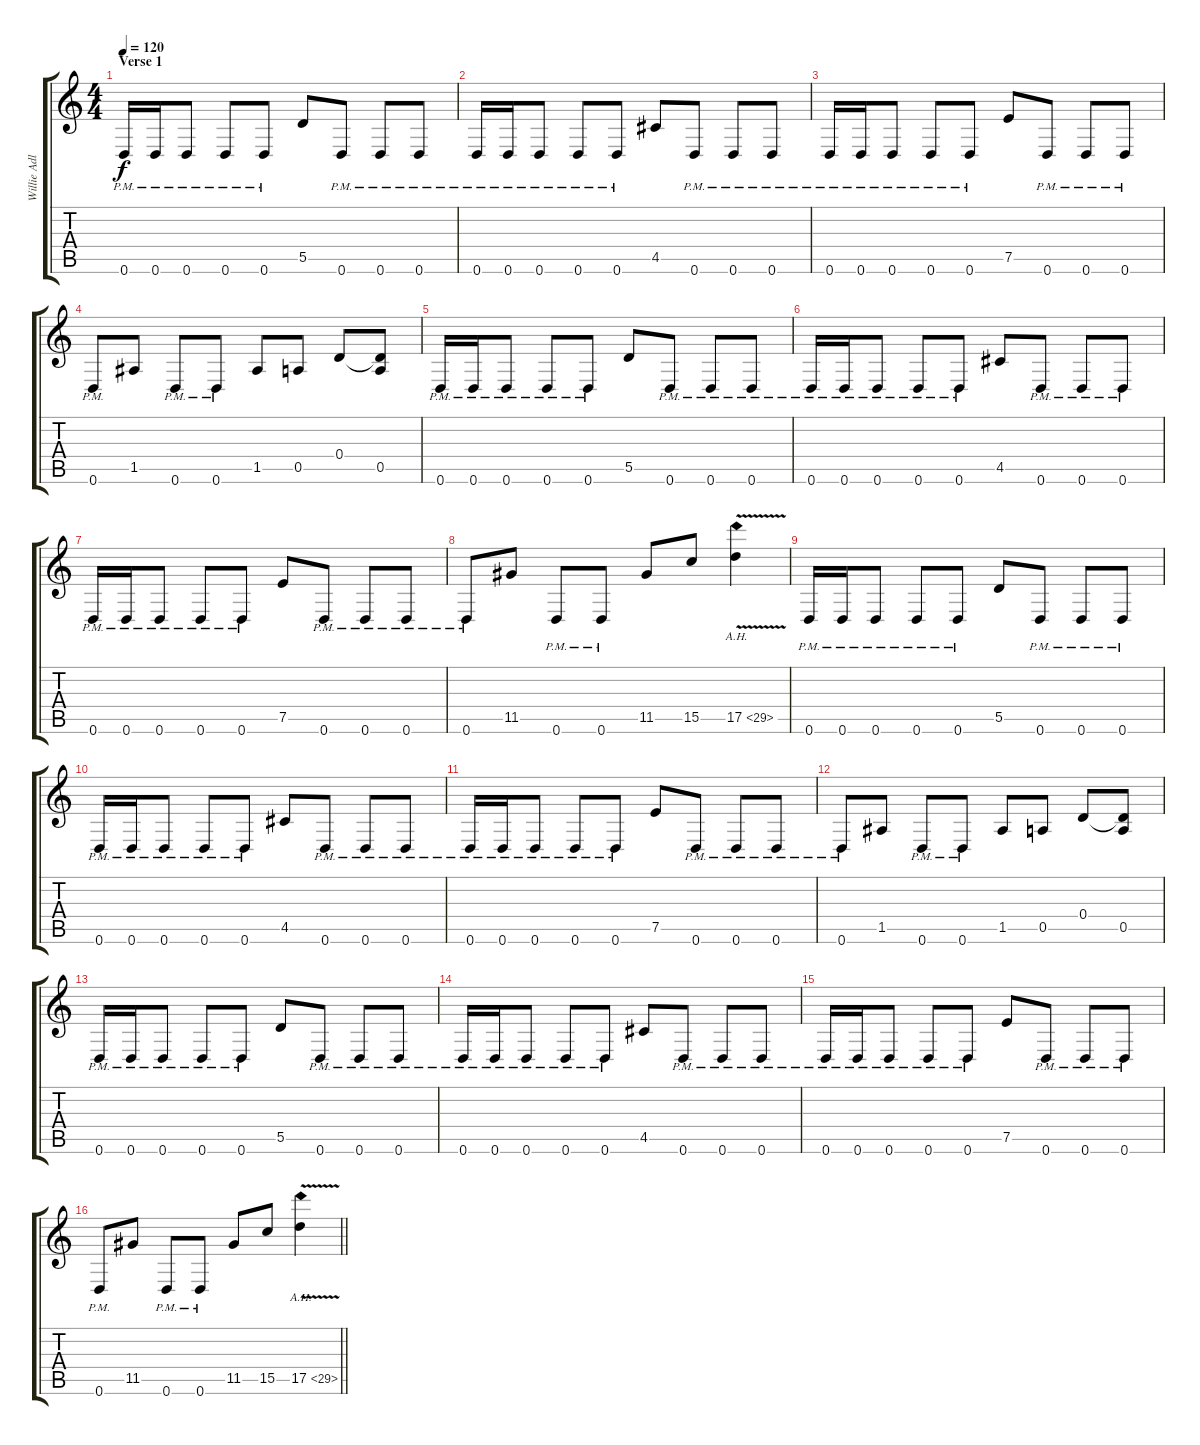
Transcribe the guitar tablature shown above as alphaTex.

\track ("Willie Adler - Rhythm" "Willie Adl") {instrument distortionguitar}
\staff {score tabs}
\tuning (E4 B3 G3 D3 A2 D2) {hide}
\ts (4 4)
\section ("" "Verse 1")
\tempo 120
\clef g2
\ks c
0.6{pm}.16{dy f} 0.6{pm}.16 0.6{pm}.8 0.6{pm}.8 0.6{pm}.8 5.5.8 0.6{pm}.8 0.6{pm}.8 0.6{pm}.8 |
0.6{pm}.16 0.6{pm}.16 0.6{pm}.8 0.6{pm}.8 0.6{pm}.8 4.5.8 0.6{pm}.8 0.6{pm}.8 0.6{pm}.8 |
0.6{pm}.16 0.6{pm}.16 0.6{pm}.8 0.6{pm}.8 0.6{pm}.8 7.5.8 0.6{pm}.8 0.6{pm}.8 0.6{pm}.8 |
0.6{pm}.8 1.5.8 0.6{pm}.8 0.6{pm}.8 1.5.8 0.5.8 0.4.8 (0.4{t} 0.5).8 |
0.6{pm}.16 0.6{pm}.16 0.6{pm}.8 0.6{pm}.8 0.6{pm}.8 5.5.8 0.6{pm}.8 0.6{pm}.8 0.6{pm}.8 |
0.6{pm}.16 0.6{pm}.16 0.6{pm}.8 0.6{pm}.8 0.6{pm}.8 4.5.8 0.6{pm}.8 0.6{pm}.8 0.6{pm}.8 |
0.6{pm}.16 0.6{pm}.16 0.6{pm}.8 0.6{pm}.8 0.6{pm}.8 7.5.8 0.6{pm}.8 0.6{pm}.8 0.6{pm}.8 |
0.6{pm}.8 11.5.8 0.6{pm}.8 0.6{pm}.8 11.5.8 15.5.8 17.5{ah 12 v}.4 |
0.6{pm}.16 0.6{pm}.16 0.6{pm}.8 0.6{pm}.8 0.6{pm}.8 5.5.8 0.6{pm}.8 0.6{pm}.8 0.6{pm}.8 |
0.6{pm}.16 0.6{pm}.16 0.6{pm}.8 0.6{pm}.8 0.6{pm}.8 4.5.8 0.6{pm}.8 0.6{pm}.8 0.6{pm}.8 |
0.6{pm}.16 0.6{pm}.16 0.6{pm}.8 0.6{pm}.8 0.6{pm}.8 7.5.8 0.6{pm}.8 0.6{pm}.8 0.6{pm}.8 |
0.6{pm}.8 1.5.8 0.6{pm}.8 0.6{pm}.8 1.5.8 0.5.8 0.4.8 (0.4{t} 0.5).8 |
0.6{pm}.16 0.6{pm}.16 0.6{pm}.8 0.6{pm}.8 0.6{pm}.8 5.5.8 0.6{pm}.8 0.6{pm}.8 0.6{pm}.8 |
0.6{pm}.16 0.6{pm}.16 0.6{pm}.8 0.6{pm}.8 0.6{pm}.8 4.5.8 0.6{pm}.8 0.6{pm}.8 0.6{pm}.8 |
0.6{pm}.16 0.6{pm}.16 0.6{pm}.8 0.6{pm}.8 0.6{pm}.8 7.5.8 0.6{pm}.8 0.6{pm}.8 0.6{pm}.8 |
\barLineRight lightlight
0.6{pm}.8 11.5.8 0.6{pm}.8 0.6{pm}.8 11.5.8 15.5.8 17.5{ah 12 v}.4
